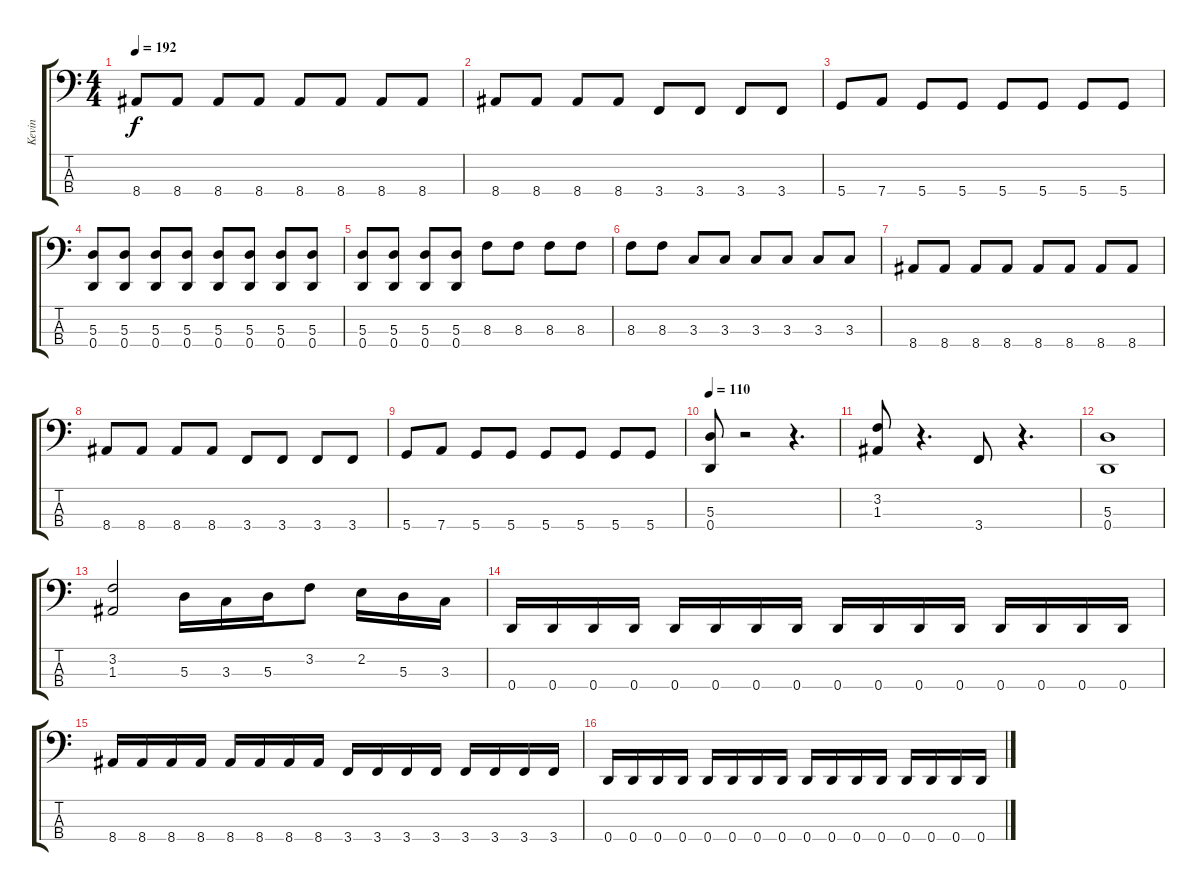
\track ("Kevin" "Kevin") {instrument electricbasspick}
\staff {score tabs}
\tuning (G2 D2 A1 D1) {hide}
\ts (4 4)
\tempo 192
\clef f4
\ks c
8.4.8{dy f} 8.4.8 8.4.8 8.4.8 8.4.8 8.4.8 8.4.8 8.4.8 |
8.4.8 8.4.8 8.4.8 8.4.8 3.4.8 3.4.8 3.4.8 3.4.8 |
5.4.8 7.4.8 5.4.8 5.4.8 5.4.8 5.4.8 5.4.8 5.4.8 |
(5.3 0.4).8 (5.3 0.4).8 (5.3 0.4).8 (5.3 0.4).8 (5.3 0.4).8 (5.3 0.4).8 (5.3 0.4).8 (5.3 0.4).8 |
(5.3 0.4).8 (5.3 0.4).8 (5.3 0.4).8 (5.3 0.4).8 8.3.8 8.3.8 8.3.8 8.3.8 |
8.3.8 8.3.8 3.3.8 3.3.8 3.3.8 3.3.8 3.3.8 3.3.8 |
8.4.8 8.4.8 8.4.8 8.4.8 8.4.8 8.4.8 8.4.8 8.4.8 |
8.4.8 8.4.8 8.4.8 8.4.8 3.4.8 3.4.8 3.4.8 3.4.8 |
5.4.8 7.4.8 5.4.8 5.4.8 5.4.8 5.4.8 5.4.8 5.4.8 |
\tempo 110
(5.3 0.4).8 r.2 r.4{d} |
(3.2 1.3).8 r.4{d} 3.4.8 r.4{d} |
(5.3 0.4).1 |
(3.2 1.3).2 5.3.16 3.3.16 5.3.16 3.2.8 2.2.16 5.3.16 3.3.16 |
0.4.16 0.4.16 0.4.16 0.4.16 0.4.16 0.4.16 0.4.16 0.4.16 0.4.16 0.4.16 0.4.16 0.4.16 0.4.16 0.4.16 0.4.16 0.4.16 |
8.4.16 8.4.16 8.4.16 8.4.16 8.4.16 8.4.16 8.4.16 8.4.16 3.4.16 3.4.16 3.4.16 3.4.16 3.4.16 3.4.16 3.4.16 3.4.16 |
0.4.16 0.4.16 0.4.16 0.4.16 0.4.16 0.4.16 0.4.16 0.4.16 0.4.16 0.4.16 0.4.16 0.4.16 0.4.16 0.4.16 0.4.16 0.4.16
